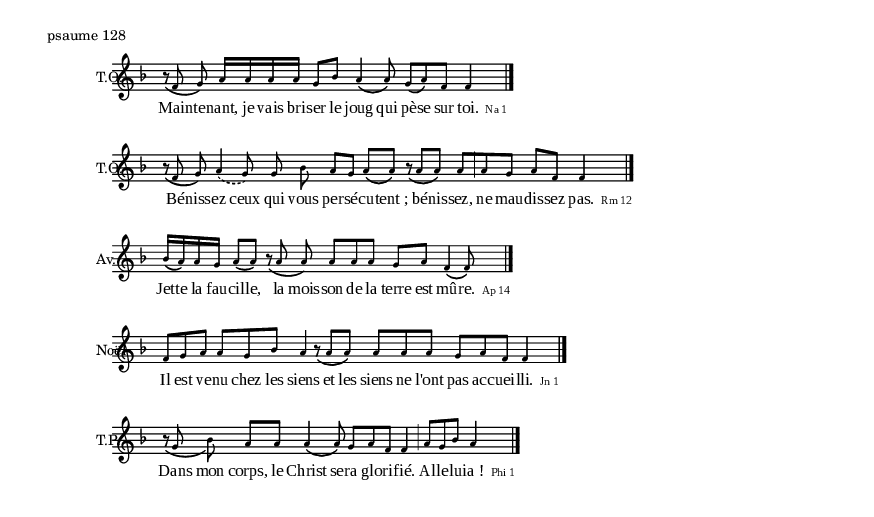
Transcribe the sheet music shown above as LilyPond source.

\version "2.12.0"
 \include "definitions.ly"
 \markup {psaume  128}


\relative a' { 
	\new Staff {
		\cadenzaOn 		\key f \major
		\set Staff.instrumentName = \markup{ \center-column { T.O. } }
		\times 2/3 { r8_\( f g\) }
		a16[ a a a]
		g8[ bes]
		\times 2/3 { a4\( a8\) }
		\times 2/3 { g[\( a\) f] }
		f4
		\endBar
	}
	\addlyrics {
		 Main -- te -- nant, je vais bri -- ser le joug qui pè -- se sur toi.
		\markup { \citation #"Na 1" }
	}
}
\relative a' { 
	\new Staff {
		\cadenzaOn 		\key f \major
		\set Staff.instrumentName = \markup{ \center-column { T.O. } }
		\times 2/3 { r8_\( f g\) }
		\slurDashed
		a4(
		\times 2/3 { g8) g bes }
		a[ g]
		a[\( a\)]
		\pespace
		\times 2/3 { r8_\( a[ a]\) }
		\times 2/3 { a8[\cesure a g] }
		a8[ f] f4
		\endBar
	}
	\addlyrics {
		Bé -- niss -- ez ceux qui vous per -- sé -- cu -- "tent ;" bé -- nis -- sez, ne mau -- dis -- sez pas.
		\markup { \citation #"Rm 12" }
	}
}

\relative a' { 
	\new Staff {
		\cadenzaOn 		\key f \major
		\set Staff.instrumentName = \markup{ \center-column { Av. } }
		bes16[\( a\) a g]
		a8[\( a\)]
		\pespace
		\times 2/3 { r_\( a a\) }
		\times 2/3 { a[ a a] }
		g[ a]
		\times 2/3 { f4\( f8\) }
		\endBar
	}
	\addlyrics {
		 Jet -- te  la fau -- cil -- le, la mois -- son de la terre est mû -- re.
		\markup { \citation #"Ap 14" }
	}
}


\relative a' { 
	\new Staff {
		\cadenzaOn 		\key f \major
		\set Staff.instrumentName = \markup{ \center-column { Noël } }
		\times 2/3 { f8[ g a] }
		\times 2/3 { a8[ g bes] } a4
		\times 2/3 { r8_\( a[ a]\) }
		\times 2/3 { a8[ a a] }
		\times 2/3 { g8[ a f] } f4
		
		\endBar
	}
	\addlyrics {
		Il est ve -- nu chez les siens et les siens ne l'ont pas acc -- uei -- lli. 
		\markup { \citation #"Jn 1" }
	}
}
\relative a' { 
	\new Staff {
		\cadenzaOn 		\key f \major
		\set Staff.instrumentName = \markup{ \center-column { T.P.} }
		\times 2/3 { r8_\( g bes\) }
		a[ a]
		\times 2/3 { a4\( a8\) }
		\times 2/3 { g[ a f] }
		f4 \cesure
		\times 2/3 {a8[ g bes]} a4
		\endBar
	}
	\addlyrics {
		Dans mon corps, le Christ se -- ra glo -- ri -- fié. Al -- le -- lu -- "ia !"
		\markup { \citation #"Phi 1" }
	}
}
